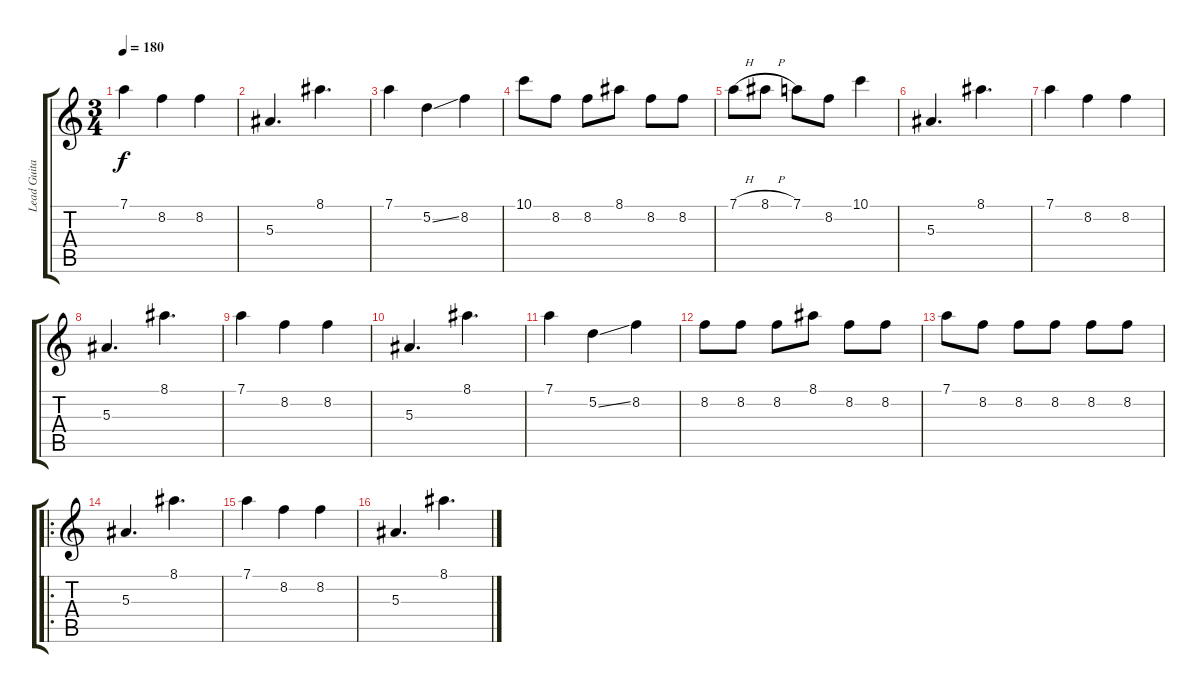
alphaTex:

\track ("Lead Guitar" "Lead Guita") {instrument distortionguitar}
\staff {score tabs}
\tuning (D4 A3 F3 C3 G2 C2) {hide}
\ts (3 4)
\tempo 180
\clef g2
\ks c
7.1.4{dy f} 8.2.4 8.2.4 |
5.3.4{d} 8.1.4{d} |
7.1.4 5.2{ss}.4 8.2.4 |
10.1.8 8.2.8 8.2.8 8.1.8 8.2.8 8.2.8 |
7.1{h}.8 8.1{h}.8 7.1.8 8.2.8 10.1.4 |
5.3.4{d} 8.1.4{d} |
7.1.4 8.2.4 8.2.4 |
5.3.4{d} 8.1.4{d} |
7.1.4 8.2.4 8.2.4 |
5.3.4{d} 8.1.4{d} |
7.1.4 5.2{ss}.4 8.2.4 |
8.2.8 8.2.8 8.2.8 8.1.8 8.2.8 8.2.8 |
7.1.8 8.2.8 8.2.8 8.2.8 8.2.8 8.2.8 |
\ro
5.3.4{d instrument distortionguitar} 8.1.4{d} |
7.1.4 8.2.4 8.2.4 |
5.3.4{d} 8.1.4{d}
